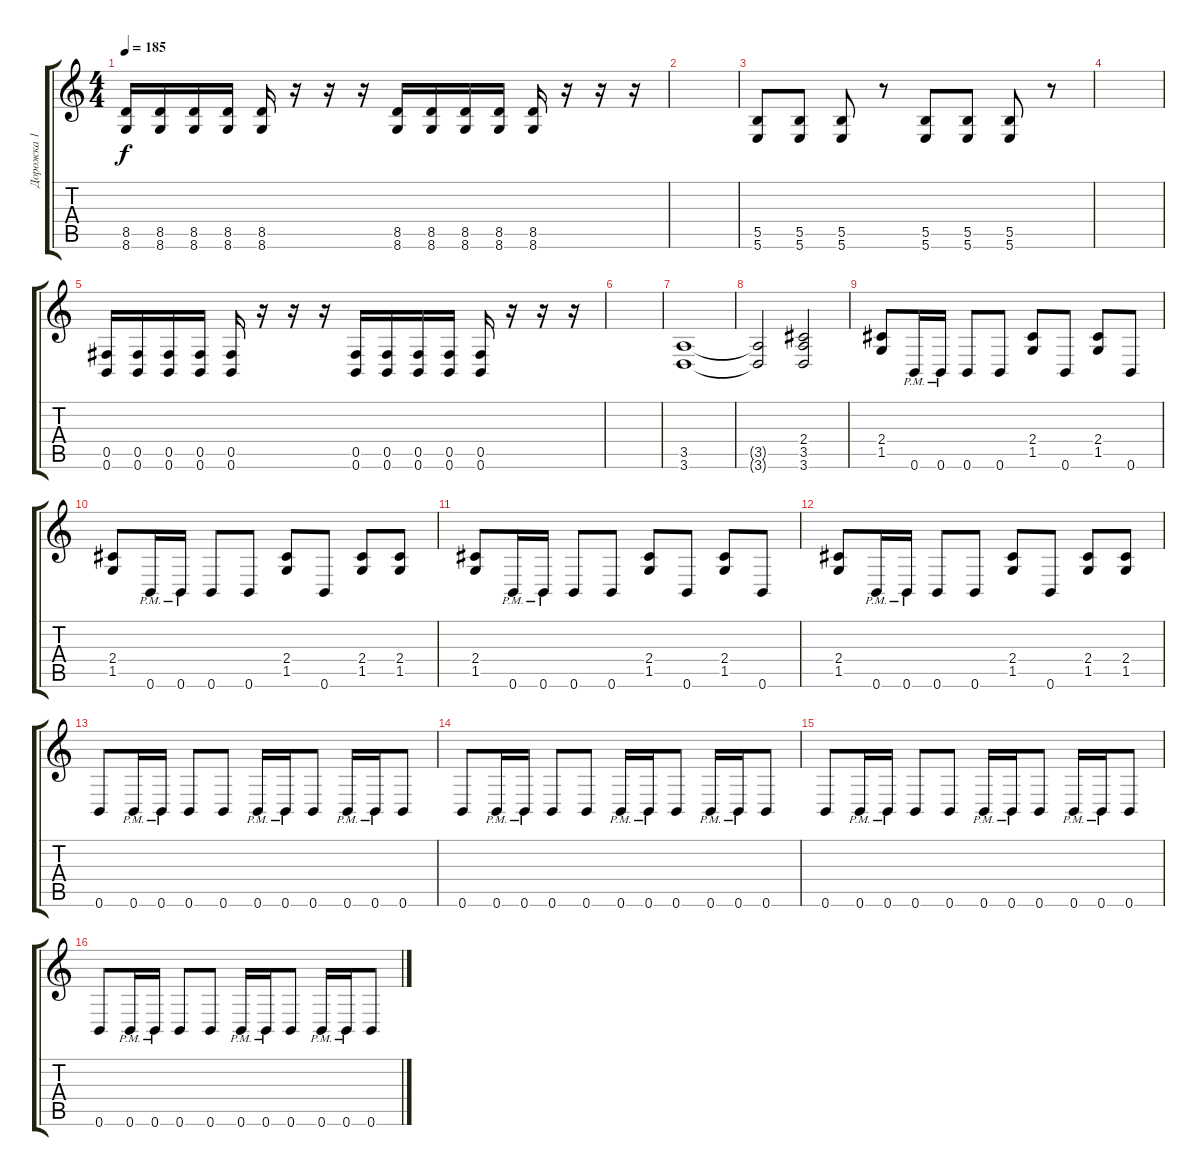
\track ("Дорожка 1" "Дорожка 1") {instrument distortionguitar}
\staff {score tabs}
\tuning (Db4 Ab3 E3 B2 Gb2 B1) {hide}
\ts (4 4)
\tempo 185
\clef g2
\ks c
(8.5 8.6).16{dy f} (8.5 8.6).16 (8.5 8.6).16 (8.5 8.6).16 (8.5 8.6).16 r.16 r.16 r.16 (8.5 8.6).16 (8.5 8.6).16 (8.5 8.6).16 (8.5 8.6).16 (8.5 8.6).16 r.16 r.16 r.16 |
|
(5.5 5.6).8 (5.5 5.6).8 (5.5 5.6).8 r.8 (5.5 5.6).8 (5.5 5.6).8 (5.5 5.6).8 r.8 |
|
(0.5 0.6).16 (0.5 0.6).16 (0.5 0.6).16 (0.5 0.6).16 (0.5 0.6).16 r.16 r.16 r.16 (0.5 0.6).16 (0.5 0.6).16 (0.5 0.6).16 (0.5 0.6).16 (0.5 0.6).16 r.16 r.16 r.16 |
|
(3.5 3.6).1 |
(3.5{t} 3.6{t}).2 (2.4 3.5 3.6).2 |
(2.4 1.5).8 0.6{pm}.16 0.6{pm}.16 0.6.8 0.6.8 (2.4 1.5).8 0.6.8 (2.4 1.5).8 0.6.8 |
(2.4 1.5).8 0.6{pm}.16 0.6{pm}.16 0.6.8 0.6.8 (2.4 1.5).8 0.6.8 (2.4 1.5).8 (2.4 1.5).8 |
(2.4 1.5).8 0.6{pm}.16 0.6{pm}.16 0.6.8 0.6.8 (2.4 1.5).8 0.6.8 (2.4 1.5).8 0.6.8 |
(2.4 1.5).8 0.6{pm}.16 0.6{pm}.16 0.6.8 0.6.8 (2.4 1.5).8 0.6.8 (2.4 1.5).8 (2.4 1.5).8 |
0.6.8 0.6{pm}.16 0.6{pm}.16 0.6.8 0.6.8 0.6{pm}.16 0.6{pm}.16 0.6.8 0.6{pm}.16 0.6{pm}.16 0.6.8 |
0.6.8 0.6{pm}.16 0.6{pm}.16 0.6.8 0.6.8 0.6{pm}.16 0.6{pm}.16 0.6.8 0.6{pm}.16 0.6{pm}.16 0.6.8 |
0.6.8 0.6{pm}.16 0.6{pm}.16 0.6.8 0.6.8 0.6{pm}.16 0.6{pm}.16 0.6.8 0.6{pm}.16 0.6{pm}.16 0.6.8 |
0.6.8 0.6{pm}.16 0.6{pm}.16 0.6.8 0.6.8 0.6{pm}.16 0.6{pm}.16 0.6.8 0.6{pm}.16 0.6{pm}.16 0.6.8
